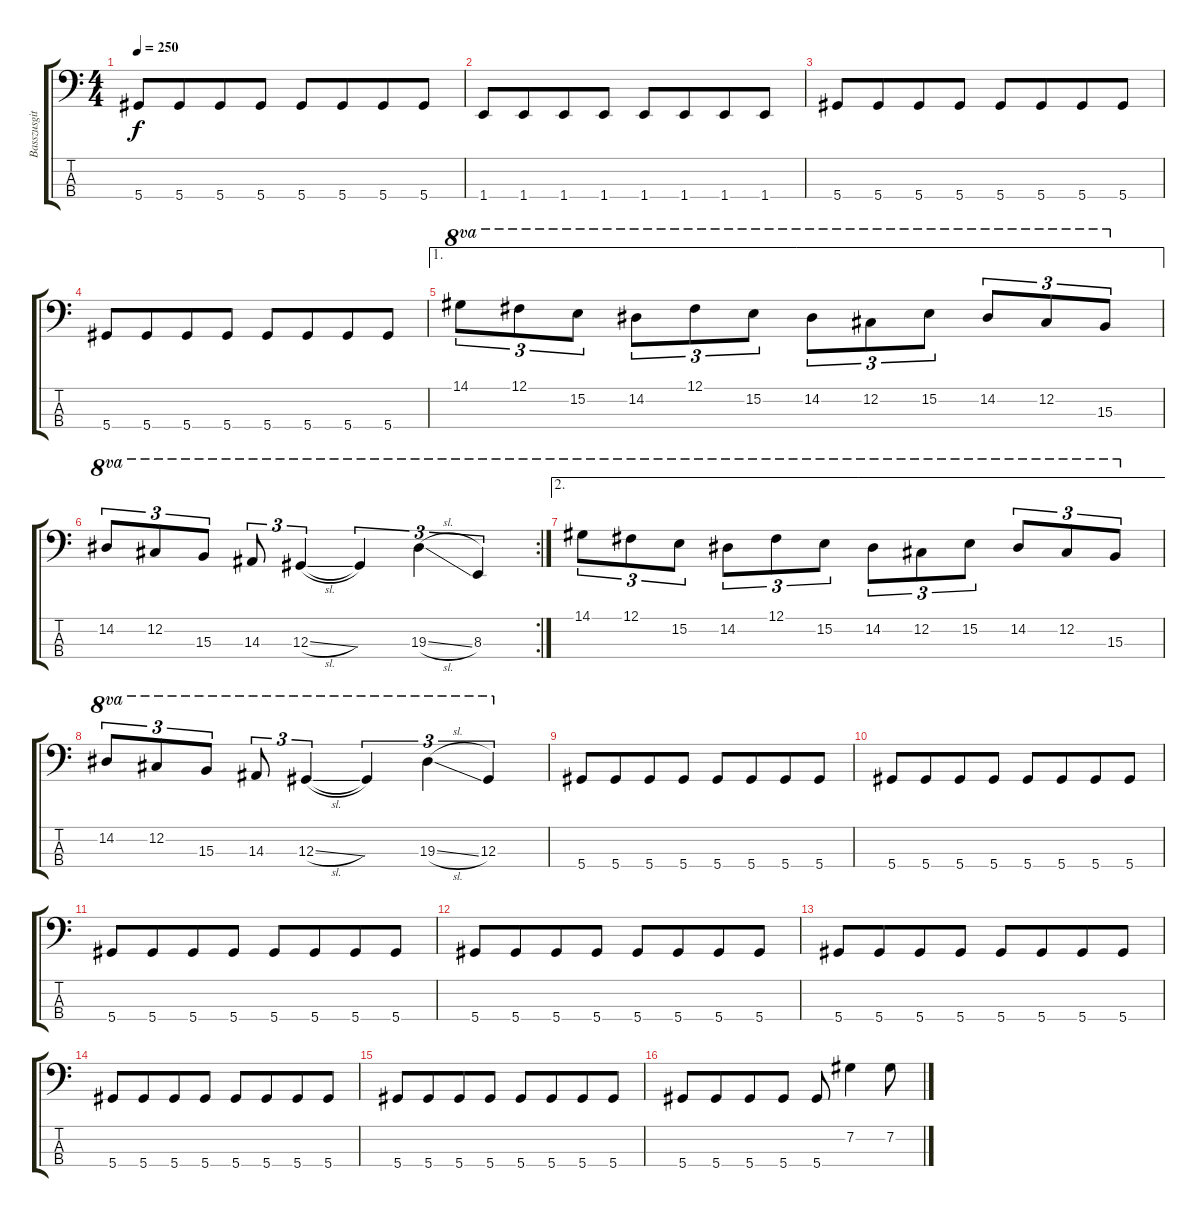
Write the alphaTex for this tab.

\track ("Basszusgitár (Barry Dunaway)" "Basszusgit") {instrument electricbassfinger}
\staff {score tabs}
\tuning (Gb2 Db2 Ab1 Eb1) {hide}
\ts (4 4)
\tempo 250
\clef f4
\ks c
5.4.8{dy f} 5.4.8{beam merge} 5.4.8 5.4.8{beam split} 5.4.8 5.4.8{beam merge} 5.4.8 5.4.8 |
1.4.8 1.4.8{beam merge} 1.4.8 1.4.8 1.4.8 1.4.8{beam merge} 1.4.8 1.4.8 |
5.4.8 5.4.8{beam merge} 5.4.8 5.4.8{beam split} 5.4.8 5.4.8{beam merge} 5.4.8 5.4.8 |
5.4.8 5.4.8{beam merge} 5.4.8 5.4.8{beam split} 5.4.8 5.4.8{beam merge} 5.4.8 5.4.8 |
\ae 1
14.1.8{tu (3 2) ot 8va} 12.1.8{tu (3 2) ot 8va} 15.2.8{tu (3 2) ot 8va} 14.2.8{tu (3 2) ot 8va} 12.1.8{tu (3 2) ot 8va} 15.2.8{tu (3 2) ot 8va} 14.2.8{tu (3 2) ot 8va} 12.2.8{tu (3 2) ot 8va} 15.2.8{tu (3 2) ot 8va} 14.2.8{tu (3 2) ot 8va} 12.2.8{tu (3 2) ot 8va} 15.3.8{tu (3 2) ot 8va} |
\rc 2
14.2.8{tu (3 2) ot 8va} 12.2.8{tu (3 2) ot 8va} 15.3.8{tu (3 2) ot 8va} 14.3.8{tu (3 2) ot 8va} 12.3{sl}.4{tu (3 2) ot 8va} 12.3{t}.4{tu (3 2) ot 8va} 19.3{sl}.4{tu (3 2) ot 8va} 8.3.4{tu (3 2) ot 8va} |
\ae 2
14.1.8{tu (3 2) ot 8va} 12.1.8{tu (3 2) ot 8va} 15.2.8{tu (3 2) ot 8va} 14.2.8{tu (3 2) ot 8va} 12.1.8{tu (3 2) ot 8va} 15.2.8{tu (3 2) ot 8va} 14.2.8{tu (3 2) ot 8va} 12.2.8{tu (3 2) ot 8va} 15.2.8{tu (3 2) ot 8va} 14.2.8{tu (3 2) ot 8va} 12.2.8{tu (3 2) ot 8va} 15.3.8{tu (3 2) ot 8va} |
14.2.8{tu (3 2) ot 8va} 12.2.8{tu (3 2) ot 8va} 15.3.8{tu (3 2) ot 8va} 14.3.8{tu (3 2) ot 8va} 12.3{sl}.4{tu (3 2) ot 8va} 12.3{t}.4{tu (3 2) ot 8va} 19.3{sl}.4{tu (3 2) ot 8va} 12.3.4{tu (3 2) ot 8va} |
5.4.8 5.4.8{beam merge} 5.4.8 5.4.8{beam split} 5.4.8 5.4.8{beam merge} 5.4.8 5.4.8 |
5.4.8 5.4.8{beam merge} 5.4.8 5.4.8{beam split} 5.4.8 5.4.8{beam merge} 5.4.8 5.4.8 |
5.4.8 5.4.8{beam merge} 5.4.8 5.4.8{beam split} 5.4.8 5.4.8{beam merge} 5.4.8 5.4.8 |
5.4.8 5.4.8{beam merge} 5.4.8 5.4.8{beam split} 5.4.8 5.4.8{beam merge} 5.4.8 5.4.8 |
5.4.8 5.4.8{beam merge} 5.4.8 5.4.8{beam split} 5.4.8 5.4.8{beam merge} 5.4.8 5.4.8 |
5.4.8 5.4.8{beam merge} 5.4.8 5.4.8{beam split} 5.4.8 5.4.8{beam merge} 5.4.8 5.4.8 |
5.4.8 5.4.8{beam merge} 5.4.8 5.4.8{beam split} 5.4.8 5.4.8{beam merge} 5.4.8 5.4.8 |
5.4.8 5.4.8{beam merge} 5.4.8 5.4.8{beam split} 5.4.8 7.2.4 7.2.8
